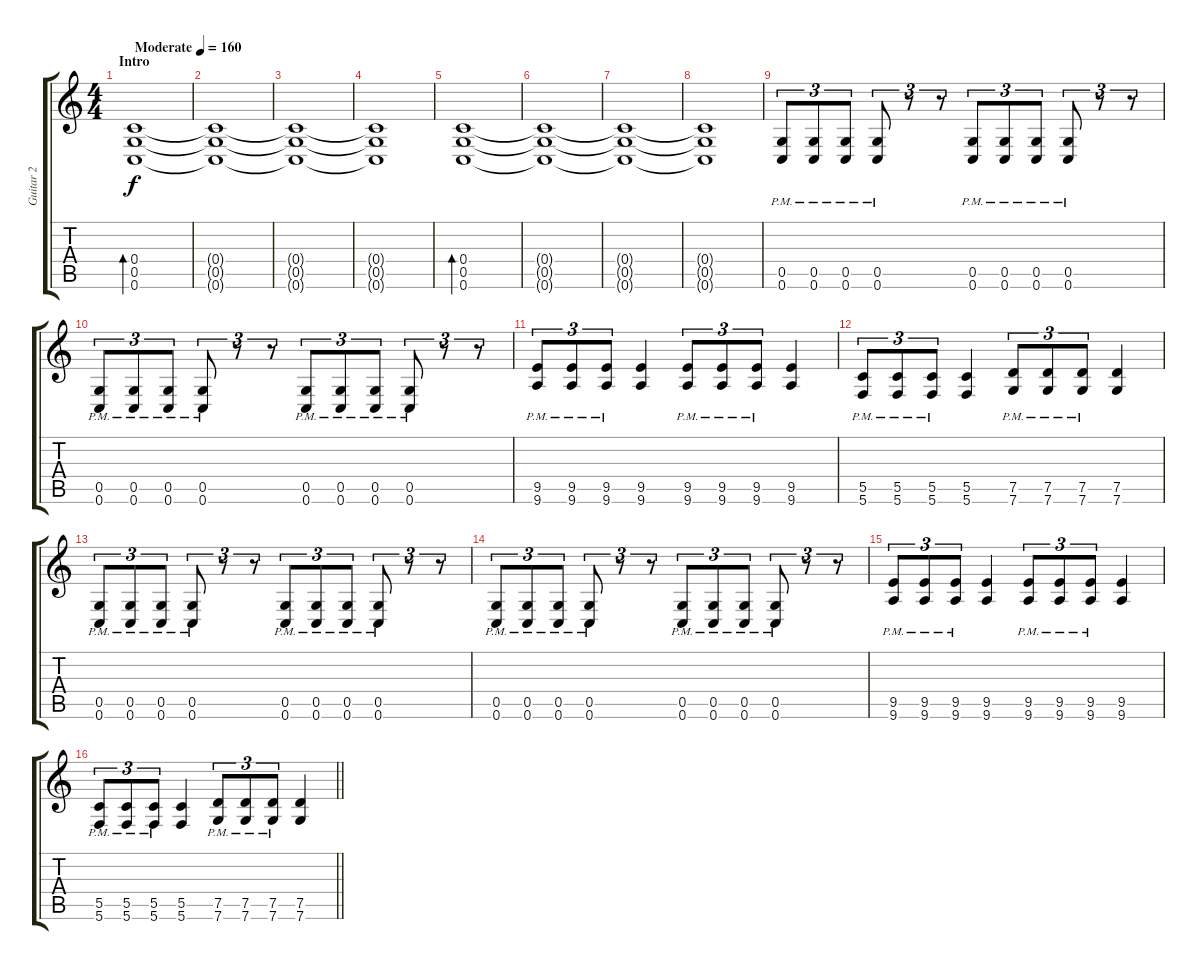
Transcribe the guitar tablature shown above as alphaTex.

\track ("Guitar 2" "Guitar 2") {instrument overdrivenguitar}
\staff {score tabs}
\tuning (D4 A3 F3 C3 G2 C2) {hide}
\ts (4 4)
\section ("" "Intro")
\tempo (160 "Moderate")
\clef g2
\ks c
(0.4 0.5 0.6).1{bd 120 dy f instrument overdrivenguitar} |
(0.4{t} 0.5{t} 0.6{t}).1 |
(0.4{t} 0.5{t} 0.6{t}).1 |
(0.4{t} 0.5{t} 0.6{t}).1 |
(0.4 0.5 0.6).1{bd 120} |
(0.4{t} 0.5{t} 0.6{t}).1 |
(0.4{t} 0.5{t} 0.6{t}).1 |
(0.4{t} 0.5{t} 0.6{t}).1 |
(0.5{pm} 0.6{pm}).8{tu (3 2) volume 13 instrument distortionguitar} (0.5{pm} 0.6{pm}).8{tu (3 2)} (0.5{pm} 0.6{pm}).8{tu (3 2)} (0.5{pm} 0.6{pm}).8{tu (3 2)} r.8{tu (3 2)} r.8{tu (3 2)} (0.5{pm} 0.6{pm}).8{tu (3 2)} (0.5{pm} 0.6{pm}).8{tu (3 2)} (0.5{pm} 0.6{pm}).8{tu (3 2)} (0.5{pm} 0.6{pm}).8{tu (3 2)} r.8{tu (3 2)} r.8{tu (3 2)} |
(0.5{pm} 0.6{pm}).8{tu (3 2)} (0.5{pm} 0.6{pm}).8{tu (3 2)} (0.5{pm} 0.6{pm}).8{tu (3 2)} (0.5{pm} 0.6{pm}).8{tu (3 2)} r.8{tu (3 2)} r.8{tu (3 2)} (0.5{pm} 0.6{pm}).8{tu (3 2)} (0.5{pm} 0.6{pm}).8{tu (3 2)} (0.5{pm} 0.6{pm}).8{tu (3 2)} (0.5{pm} 0.6{pm}).8{tu (3 2)} r.8{tu (3 2)} r.8{tu (3 2)} |
(9.5{pm} 9.6{pm}).8{tu (3 2)} (9.5{pm} 9.6{pm}).8{tu (3 2)} (9.5{pm} 9.6{pm}).8{tu (3 2)} (9.5 9.6).4 (9.5{pm} 9.6{pm}).8{tu (3 2)} (9.5{pm} 9.6{pm}).8{tu (3 2)} (9.5{pm} 9.6{pm}).8{tu (3 2)} (9.5 9.6).4 |
(5.5{pm} 5.6{pm}).8{tu (3 2)} (5.5{pm} 5.6{pm}).8{tu (3 2)} (5.5{pm} 5.6{pm}).8{tu (3 2)} (5.5 5.6).4 (7.5{pm} 7.6{pm}).8{tu (3 2)} (7.5{pm} 7.6{pm}).8{tu (3 2)} (7.5{pm} 7.6{pm}).8{tu (3 2)} (7.5 7.6).4 |
(0.5{pm} 0.6{pm}).8{tu (3 2)} (0.5{pm} 0.6{pm}).8{tu (3 2)} (0.5{pm} 0.6{pm}).8{tu (3 2)} (0.5{pm} 0.6{pm}).8{tu (3 2)} r.8{tu (3 2)} r.8{tu (3 2)} (0.5{pm} 0.6{pm}).8{tu (3 2)} (0.5{pm} 0.6{pm}).8{tu (3 2)} (0.5{pm} 0.6{pm}).8{tu (3 2)} (0.5{pm} 0.6{pm}).8{tu (3 2)} r.8{tu (3 2)} r.8{tu (3 2)} |
(0.5{pm} 0.6{pm}).8{tu (3 2)} (0.5{pm} 0.6{pm}).8{tu (3 2)} (0.5{pm} 0.6{pm}).8{tu (3 2)} (0.5{pm} 0.6{pm}).8{tu (3 2)} r.8{tu (3 2)} r.8{tu (3 2)} (0.5{pm} 0.6{pm}).8{tu (3 2)} (0.5{pm} 0.6{pm}).8{tu (3 2)} (0.5{pm} 0.6{pm}).8{tu (3 2)} (0.5{pm} 0.6{pm}).8{tu (3 2)} r.8{tu (3 2)} r.8{tu (3 2)} |
(9.5{pm} 9.6{pm}).8{tu (3 2)} (9.5{pm} 9.6{pm}).8{tu (3 2)} (9.5{pm} 9.6{pm}).8{tu (3 2)} (9.5 9.6).4 (9.5{pm} 9.6{pm}).8{tu (3 2)} (9.5{pm} 9.6{pm}).8{tu (3 2)} (9.5{pm} 9.6{pm}).8{tu (3 2)} (9.5 9.6).4 |
\barLineRight lightlight
(5.5{pm} 5.6{pm}).8{tu (3 2)} (5.5{pm} 5.6{pm}).8{tu (3 2)} (5.5{pm} 5.6{pm}).8{tu (3 2)} (5.5 5.6).4 (7.5{pm} 7.6{pm}).8{tu (3 2)} (7.5{pm} 7.6{pm}).8{tu (3 2)} (7.5{pm} 7.6{pm}).8{tu (3 2)} (7.5 7.6).4
